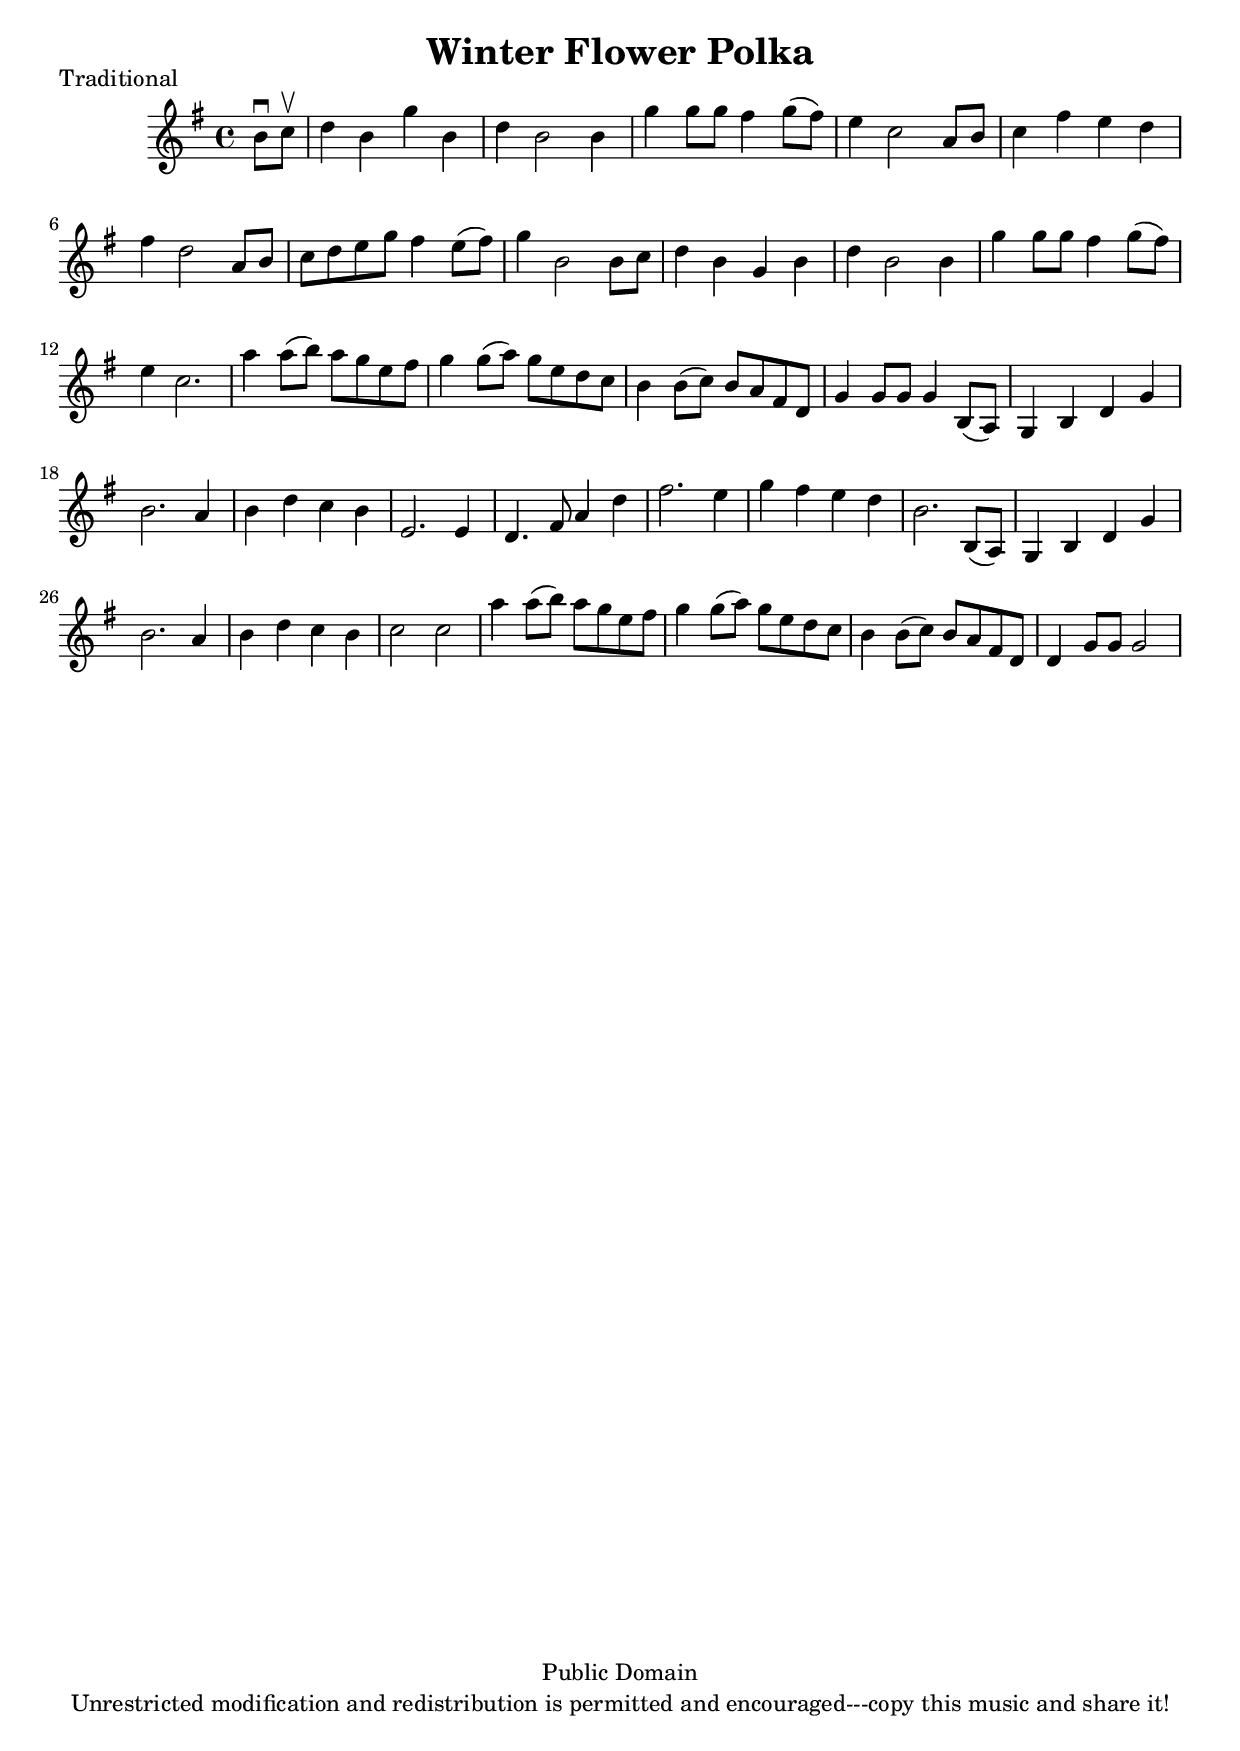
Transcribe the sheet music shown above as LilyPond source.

\version "2.10.14"

\header {
	title = "Winter Flower Polka"
	piece = "Traditional"
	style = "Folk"
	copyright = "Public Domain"
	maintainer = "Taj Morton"
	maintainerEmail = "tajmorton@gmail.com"
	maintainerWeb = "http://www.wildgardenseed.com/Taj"
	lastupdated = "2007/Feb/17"
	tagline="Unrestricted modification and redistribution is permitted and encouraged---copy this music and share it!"
}

melody = \relative c'
{
	\key g \major
	
	\partial 8*2 b'8\downbow c8\upbow % pickup
	
	d4 b g' b,
	d b2 b4
	g' g8 g8 fis4 g8( fis )
	e4 c2 a8 b
	c4 fis e d
	fis d2 a8 b
	c d e g fis4 e8 (fis )
	g4 b,2 b8 c8
	d4 b g b
	d b2 b4
	g'4 g8 g8 fis4 g8( fis)
	e4 c2.
	
	a'4 a8( b) a g e fis
	g4 g8( a) g e d c
	b4 b8( c) b a fis d
	g4 g8 g g4 b,8( a)
	
	g4 b d g
	b2. a4
	b d c b
	e,2. e4
	d4. fis8 a4 d
	fis2. e4
	g fis e d
	b2. b,8 ( a)
	g4 b d g
	b2. a4
	b d c b
	c2 c2
	
	% tag
	a'4 a8( b) a g e fis
	g4 g8( a) g e d c
	b4 b8( c) b a fis d
	d4 g8 g g2
	
}

\score {
	<<
		\context Staff = one \melody
	>>
}
